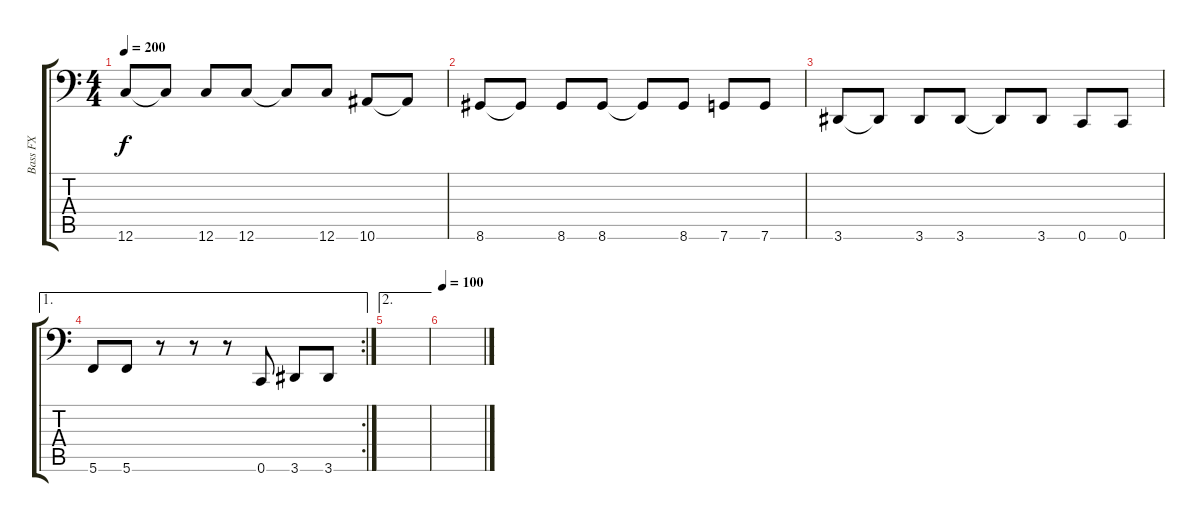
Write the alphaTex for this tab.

\track ("Bass FX" "Bass FX") {instrument slapbass1}
\staff {score tabs}
\tuning (D3 A2 F2 C2 G1 C1) {hide}
\ts (4 4)
\tempo 200
\clef f4
\ks c
12.6.8{dy f} 12.6{t}.8 12.6.8 12.6.8 12.6{t}.8 12.6.8 10.6.8 10.6{t}.8 |
8.6.8 8.6{t}.8 8.6.8 8.6.8 8.6{t}.8 8.6.8 7.6.8 7.6.8 |
3.6.8 3.6{t}.8 3.6.8 3.6.8 3.6{t}.8 3.6.8 0.6.8 0.6.8 |
\ae 1
\rc 2
5.6.8 5.6.8 r.8 r.8 r.8 0.6.8 3.6.8 3.6.8 |
\ae 2
|
\tempo 100
